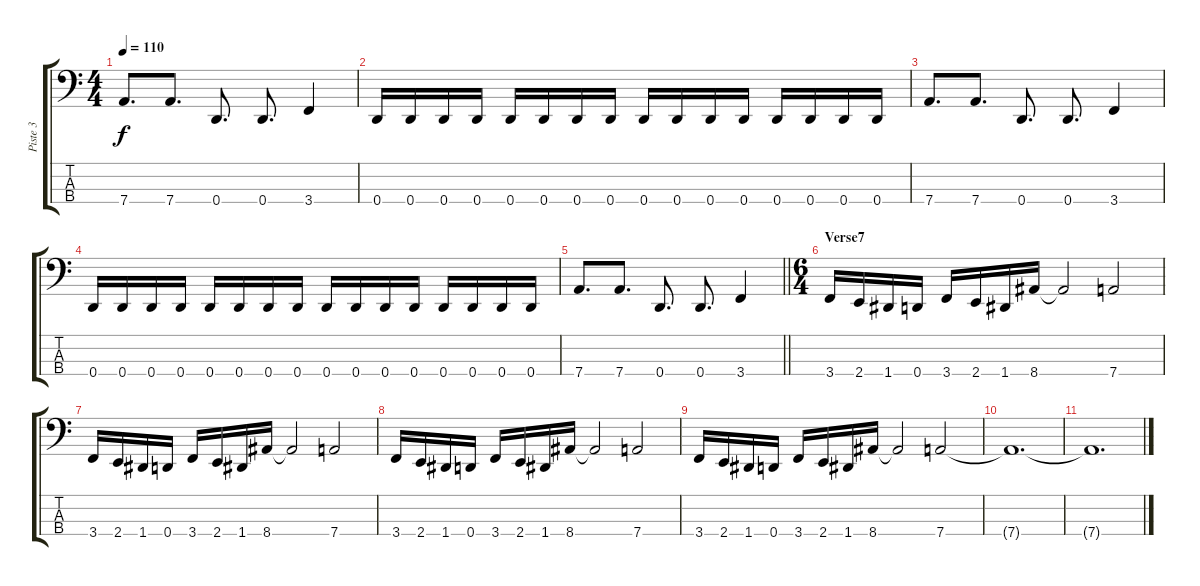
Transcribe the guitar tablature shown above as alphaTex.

\track ("Piste 3" "Piste 3") {instrument electricbasspick}
\staff {score tabs}
\tuning (F2 C2 G1 D1) {hide}
\ts (4 4)
\tempo 110
\clef f4
\ks c
7.4.8{d dy f} 7.4.8{d} 0.4.8{d} 0.4.8{d} 3.4.4 |
0.4.16 0.4.16 0.4.16 0.4.16 0.4.16 0.4.16 0.4.16 0.4.16 0.4.16 0.4.16 0.4.16 0.4.16 0.4.16 0.4.16 0.4.16 0.4.16 |
7.4.8{d} 7.4.8{d} 0.4.8{d} 0.4.8{d} 3.4.4 |
0.4.16 0.4.16 0.4.16 0.4.16 0.4.16 0.4.16 0.4.16 0.4.16 0.4.16 0.4.16 0.4.16 0.4.16 0.4.16 0.4.16 0.4.16 0.4.16 |
\barLineRight lightlight
7.4.8{d} 7.4.8{d} 0.4.8{d} 0.4.8{d} 3.4.4 |
\ts (6 4)
\section ("" "Verse7")
3.4.16 2.4.16 1.4.16 0.4.16 3.4.16 2.4.16 1.4.16 8.4.16 8.4{t}.2 7.4.2 |
3.4.16 2.4.16 1.4.16 0.4.16 3.4.16 2.4.16 1.4.16 8.4.16 8.4{t}.2 7.4.2 |
3.4.16 2.4.16 1.4.16 0.4.16 3.4.16 2.4.16 1.4.16 8.4.16 8.4{t}.2 7.4.2 |
3.4.16 2.4.16 1.4.16 0.4.16 3.4.16 2.4.16 1.4.16 8.4.16 8.4{t}.2 7.4.2 |
7.4{t}.1{d} |
7.4{t}.1{d}
